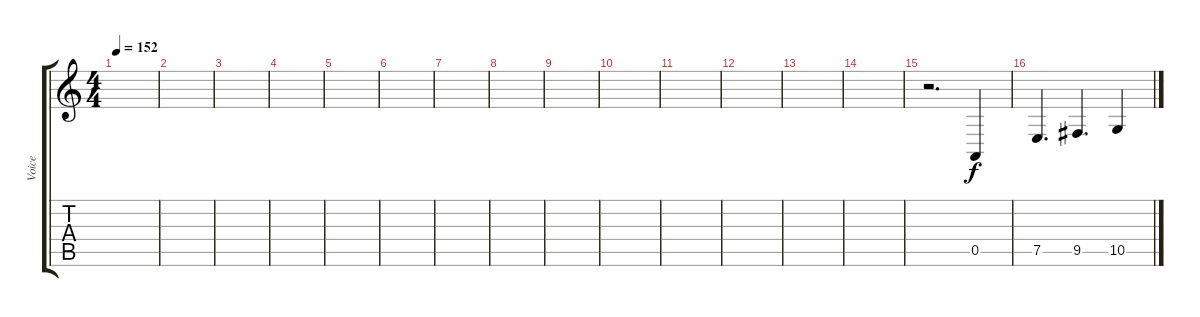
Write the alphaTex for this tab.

\track ("Voice" "Voice") {instrument lead6voice}
\staff {score tabs}
\tuning (E4 B3 G3 D3 A2 E2) {hide}
\ts (4 4)
\tempo 152
\clef g2
\ks c
|
|
|
|
|
|
|
|
|
|
|
|
|
|
r.2{d} 0.5.4 |
7.5.4{d} 9.5.4{d} 10.5.4
